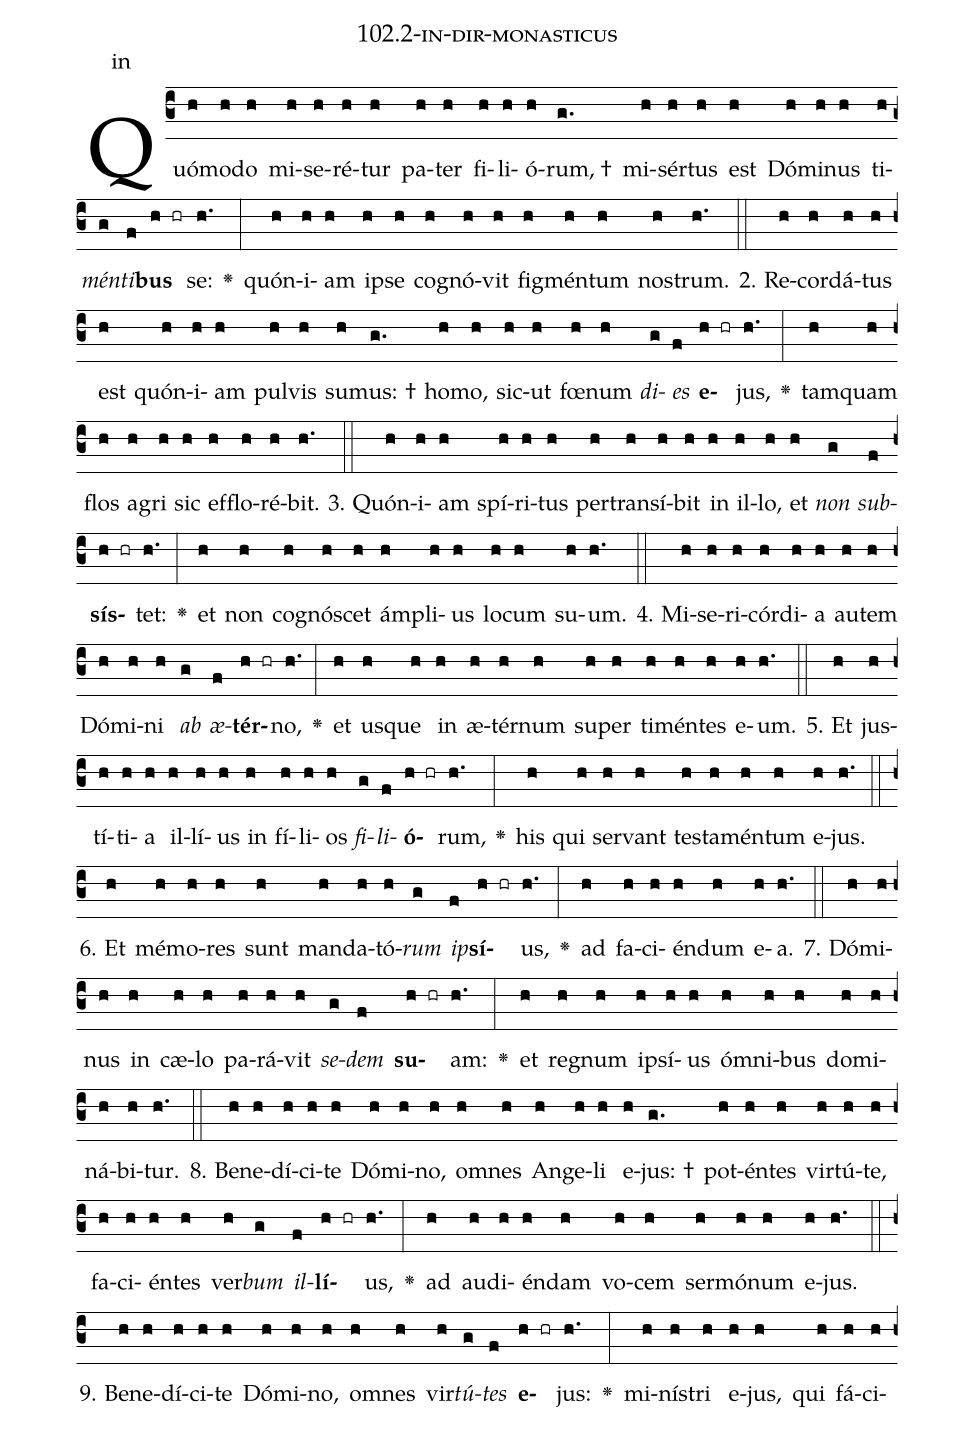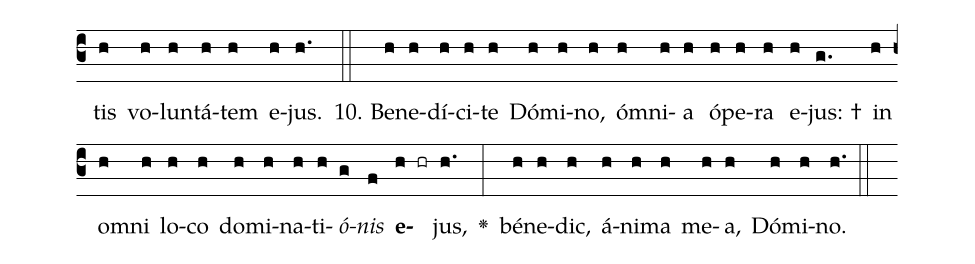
name: 102.2-in-dir-monasticus;
annotation: in;
%%
(c3)Quó(h)mo(h)do(h) mi(h)se(h)ré(h)tur(h) pa(h)ter(h) fi(h)li(h)ó(h)rum, †(g.) mi(h)sér(h)tus(h) est(h) Dó(h)mi(h)nus(h) ti(h)<i>mén</i>(g)<i>ti</i>(f)<b>bus</b>(h hr) se:(h.) <v>\greheightstar</v>(:) quón(h)i(h)am(h) ip(h)se(h) co(h)gnó(h)vit(h) fig(h)mén(h)tum(h) nos(h)trum.(h.) (::)
2. Re(h)cor(h)dá(h)tus(h) est(h) quón(h)i(h)am(h) pul(h)vis(h) su(h)mus: †(g.) ho(h)mo,(h) sic(h)ut(h) fœ(h)num(h) <i>di</i>(g)<i>es</i>(f) <b>e</b>(h hr)jus,(h.) <v>\greheightstar</v>(:) tam(h)quam(h) flos(h) a(h)gri(h) sic(h) ef(h)flo(h)ré(h)bit.(h.) (::)
3. Quón(h)i(h)am(h) spí(h)ri(h)tus(h) per(h)trans(h)í(h)bit(h) in(h) il(h)lo,(h) et(h) <i>non</i>(g) <i>sub</i>(f)<b>sís</b>(h hr)tet:(h.) <v>\greheightstar</v>(:) et(h) non(h) co(h)gnó(h)scet(h) ám(h)pli(h)us(h) lo(h)cum(h) su(h)um.(h.) (::)
4. Mi(h)se(h)ri(h)cór(h)di(h)a(h) au(h)tem(h) Dó(h)mi(h)ni(h) <i>ab</i>(g) <i>æ</i>(f)<b>tér</b>(h hr)no,(h.) <v>\greheightstar</v>(:) et(h) us(h)que(h) in(h) æ(h)tér(h)num(h) su(h)per(h) ti(h)mén(h)tes(h) e(h)um.(h.) (::)
5. Et(h) jus(h)tí(h)ti(h)a(h) il(h)lí(h)us(h) in(h) fí(h)li(h)os(h) <i>fi</i>(g)<i>li</i>(f)<b>ó</b>(h hr)rum,(h.) <v>\greheightstar</v>(:) his(h) qui(h) ser(h)vant(h) tes(h)ta(h)mén(h)tum(h) e(h)jus.(h.) (::)
6. Et(h) mé(h)mo(h)res(h) sunt(h) man(h)da(h)tó(h)<i>rum</i>(g) <i>ip</i>(f)<b>sí</b>(h hr)us,(h.) <v>\greheightstar</v>(:) ad(h) fa(h)ci(h)én(h)dum(h) e(h)a.(h.) (::)
7. Dó(h)mi(h)nus(h) in(h) cæ(h)lo(h) pa(h)rá(h)vit(h) <i>se</i>(g)<i>dem</i>(f) <b>su</b>(h hr)am:(h.) <v>\greheightstar</v>(:) et(h) re(h)gnum(h) ip(h)sí(h)us(h) óm(h)ni(h)bus(h) do(h)mi(h)ná(h)bi(h)tur.(h.) (::)
8. Be(h)ne(h)dí(h)ci(h)te(h) Dó(h)mi(h)no,(h) om(h)nes(h) An(h)ge(h)li(h) e(h)jus: †(g.) pot(h)én(h)tes(h) vir(h)tú(h)te,(h) fa(h)ci(h)én(h)tes(h) ver(h)<i>bum</i>(g) <i>il</i>(f)<b>lí</b>(h hr)us,(h.) <v>\greheightstar</v>(:) ad(h) au(h)di(h)én(h)dam(h) vo(h)cem(h) ser(h)mó(h)num(h) e(h)jus.(h.) (::)
9. Be(h)ne(h)dí(h)ci(h)te(h) Dó(h)mi(h)no,(h) om(h)nes(h) vir(h)<i>tú</i>(g)<i>tes</i>(f) <b>e</b>(h hr)jus:(h.) <v>\greheightstar</v>(:) mi(h)nís(h)tri(h) e(h)jus,(h) qui(h) fá(h)ci(h)tis(h) vo(h)lun(h)tá(h)tem(h) e(h)jus.(h.) (::)
10. Be(h)ne(h)dí(h)ci(h)te(h) Dó(h)mi(h)no,(h) óm(h)ni(h)a(h) ó(h)pe(h)ra(h) e(h)jus: †(g.) in(h) om(h)ni(h) lo(h)co(h) do(h)mi(h)na(h)ti(h)<i>ó</i>(g)<i>nis</i>(f) <b>e</b>(h hr)jus,(h.) <v>\greheightstar</v>(:) bé(h)ne(h)dic,(h) á(h)ni(h)ma(h) me(h)a,(h) Dó(h)mi(h)no.(h.) (::)
